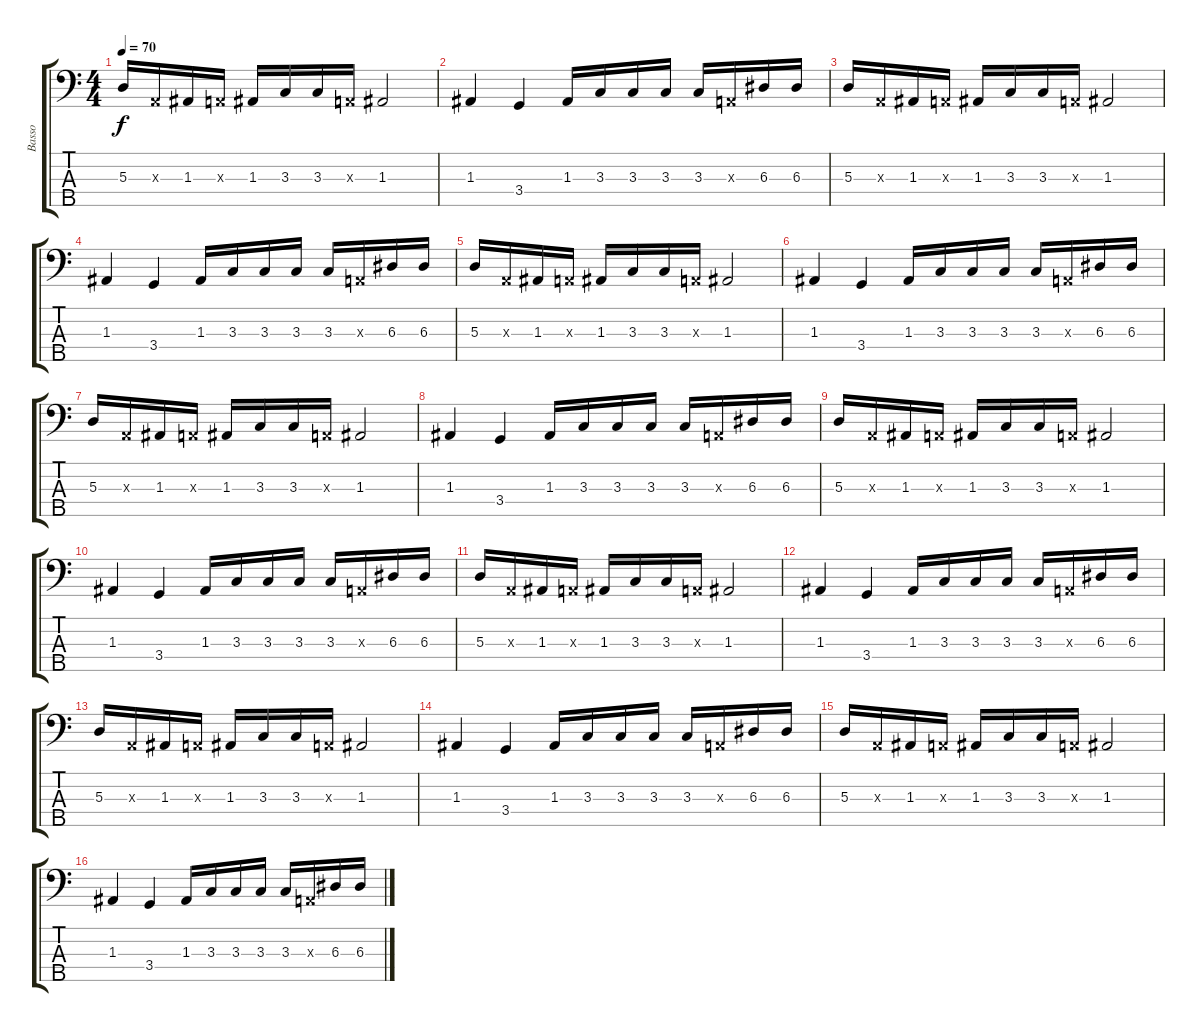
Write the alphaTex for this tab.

\track ("Basso" "Basso") {instrument electricbassfinger}
\staff {score tabs}
\tuning (G2 D2 A1 E1 B0) {hide}
\ts (4 4)
\tempo 70
\clef f4
\ks c
5.3.16{dy f} 0.3{x}.16 1.3.16 0.3{x}.16 1.3.16 3.3.16 3.3.16 0.3{x}.16 1.3.2 |
1.3.4 3.4.4 1.3.16 3.3.16 3.3.16 3.3.16 3.3.16 0.3{x}.16 6.3.16 6.3.16 |
5.3.16 0.3{x}.16 1.3.16 0.3{x}.16 1.3.16 3.3.16 3.3.16 0.3{x}.16 1.3.2 |
1.3.4 3.4.4 1.3.16 3.3.16 3.3.16 3.3.16 3.3.16 0.3{x}.16 6.3.16 6.3.16 |
5.3.16 0.3{x}.16 1.3.16 0.3{x}.16 1.3.16 3.3.16 3.3.16 0.3{x}.16 1.3.2 |
1.3.4 3.4.4 1.3.16 3.3.16 3.3.16 3.3.16 3.3.16 0.3{x}.16 6.3.16 6.3.16 |
5.3.16 0.3{x}.16 1.3.16 0.3{x}.16 1.3.16 3.3.16 3.3.16 0.3{x}.16 1.3.2 |
1.3.4 3.4.4 1.3.16 3.3.16 3.3.16 3.3.16 3.3.16 0.3{x}.16 6.3.16 6.3.16 |
5.3.16 0.3{x}.16 1.3.16 0.3{x}.16 1.3.16 3.3.16 3.3.16 0.3{x}.16 1.3.2 |
1.3.4 3.4.4 1.3.16 3.3.16 3.3.16 3.3.16 3.3.16 0.3{x}.16 6.3.16 6.3.16 |
5.3.16 0.3{x}.16 1.3.16 0.3{x}.16 1.3.16 3.3.16 3.3.16 0.3{x}.16 1.3.2 |
1.3.4 3.4.4 1.3.16 3.3.16 3.3.16 3.3.16 3.3.16 0.3{x}.16 6.3.16 6.3.16 |
5.3.16 0.3{x}.16 1.3.16 0.3{x}.16 1.3.16 3.3.16 3.3.16 0.3{x}.16 1.3.2 |
1.3.4 3.4.4 1.3.16 3.3.16 3.3.16 3.3.16 3.3.16 0.3{x}.16 6.3.16 6.3.16 |
5.3.16 0.3{x}.16 1.3.16 0.3{x}.16 1.3.16 3.3.16 3.3.16 0.3{x}.16 1.3.2 |
1.3.4 3.4.4 1.3.16 3.3.16 3.3.16 3.3.16 3.3.16 0.3{x}.16 6.3.16 6.3.16
